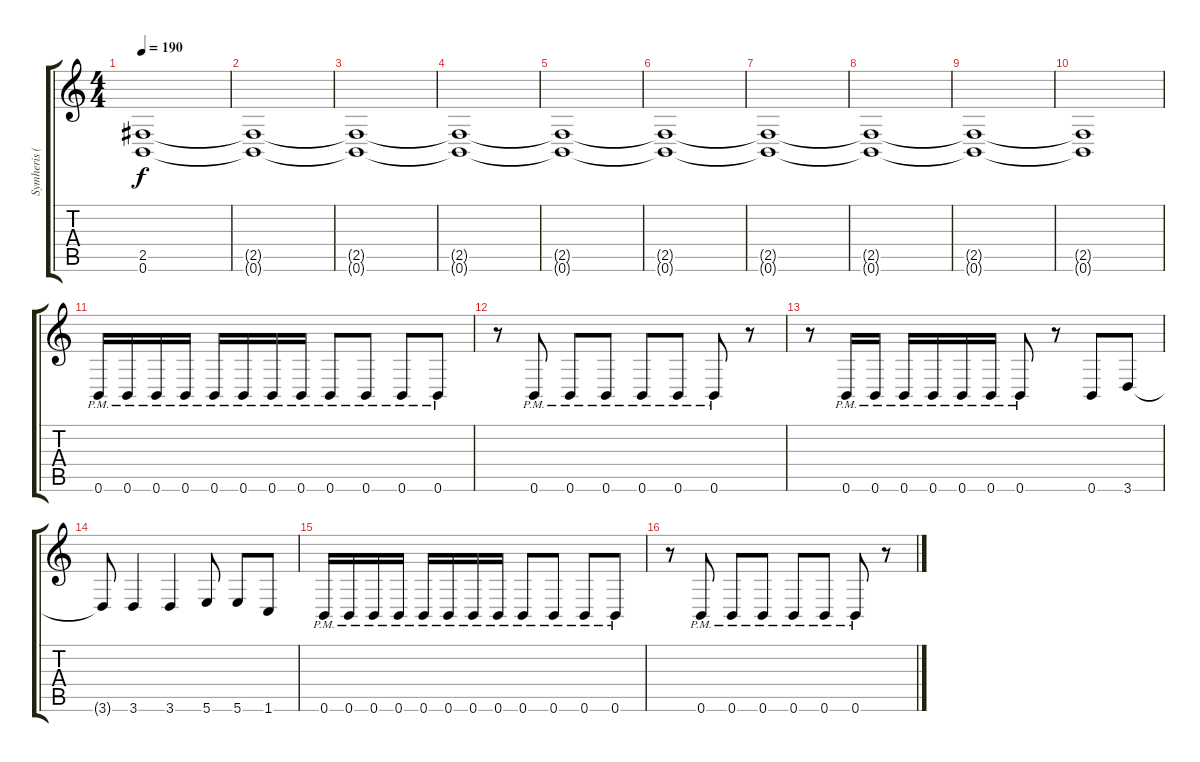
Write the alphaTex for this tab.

\track ("Symheris (Lead)" "Symheris (") {instrument distortionguitar}
\staff {score tabs}
\tuning (B3 Gb3 D3 A2 E2 B1) {hide}
\ts (4 4)
\tempo 190
\clef g2
\ks c
(2.5 0.6).1{dy f} |
(2.5{t} 0.6{t}).1 |
(2.5{t} 0.6{t}).1 |
(2.5{t} 0.6{t}).1 |
(2.5{t} 0.6{t}).1 |
(2.5{t} 0.6{t}).1 |
(2.5{t} 0.6{t}).1 |
(2.5{t} 0.6{t}).1 |
(2.5{t} 0.6{t}).1 |
(2.5{t} 0.6{t}).1 |
0.6{pm}.16 0.6{pm}.16 0.6{pm}.16 0.6{pm}.16 0.6{pm}.16 0.6{pm}.16 0.6{pm}.16 0.6{pm}.16 0.6{pm}.8 0.6{pm}.8 0.6{pm}.8 0.6{pm}.8 |
r.8 0.6{pm}.8 0.6{pm}.8 0.6{pm}.8 0.6{pm}.8 0.6{pm}.8 0.6{pm}.8 r.8 |
r.8 0.6{pm}.16 0.6{pm}.16 0.6{pm}.16 0.6{pm}.16 0.6{pm}.16 0.6{pm}.16 0.6{pm}.8 r.8 0.6.8 3.6.8 |
3.6{t}.8 3.6.4 3.6.4 5.6.8 5.6.8 1.6.8 |
0.6{pm}.16 0.6{pm}.16 0.6{pm}.16 0.6{pm}.16 0.6{pm}.16 0.6{pm}.16 0.6{pm}.16 0.6{pm}.16 0.6{pm}.8 0.6{pm}.8 0.6{pm}.8 0.6{pm}.8 |
r.8 0.6{pm}.8 0.6{pm}.8 0.6{pm}.8 0.6{pm}.8 0.6{pm}.8 0.6{pm}.8 r.8
